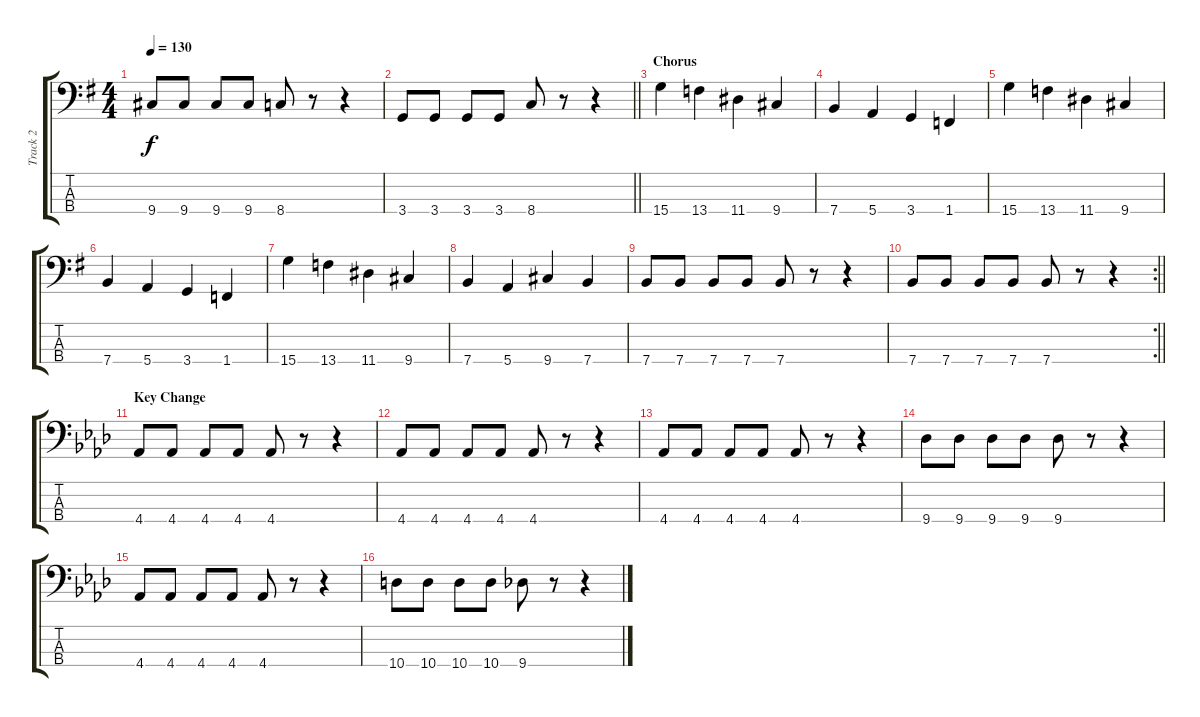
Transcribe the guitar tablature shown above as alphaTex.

\track ("Track 2" "Track 2") {instrument electricbassfinger}
\staff {score tabs}
\tuning (G2 D2 A1 E1) {hide}
\ts (4 4)
\tempo 130
\clef f4
\ks g
9.4.8{dy f} 9.4.8 9.4.8 9.4.8 8.4.8 r.8 r.4 |
\barLineRight lightlight
3.4.8 3.4.8 3.4.8 3.4.8 8.4.8 r.8 r.4 |
\section ("" "Chorus")
15.4.4 13.4.4 11.4.4 9.4.4 |
7.4.4 5.4.4 3.4.4 1.4.4 |
15.4.4 13.4.4 11.4.4 9.4.4 |
7.4.4 5.4.4 3.4.4 1.4.4 |
15.4.4 13.4.4 11.4.4 9.4.4 |
7.4.4 5.4.4 9.4.4 7.4.4 |
7.4.8 7.4.8 7.4.8 7.4.8 7.4.8 r.8 r.4 |
\rc 2
\barLineRight lightlight
7.4.8 7.4.8 7.4.8 7.4.8 7.4.8 r.8 r.4 |
\section ("" "Key Change")
\ks ab
4.4.8 4.4.8 4.4.8 4.4.8 4.4.8 r.8 r.4 |
4.4.8 4.4.8 4.4.8 4.4.8 4.4.8 r.8 r.4 |
4.4.8 4.4.8 4.4.8 4.4.8 4.4.8 r.8 r.4 |
9.4.8 9.4.8 9.4.8 9.4.8 9.4.8 r.8 r.4 |
4.4.8 4.4.8 4.4.8 4.4.8 4.4.8 r.8 r.4 |
10.4.8 10.4.8 10.4.8 10.4.8 9.4.8 r.8 r.4
